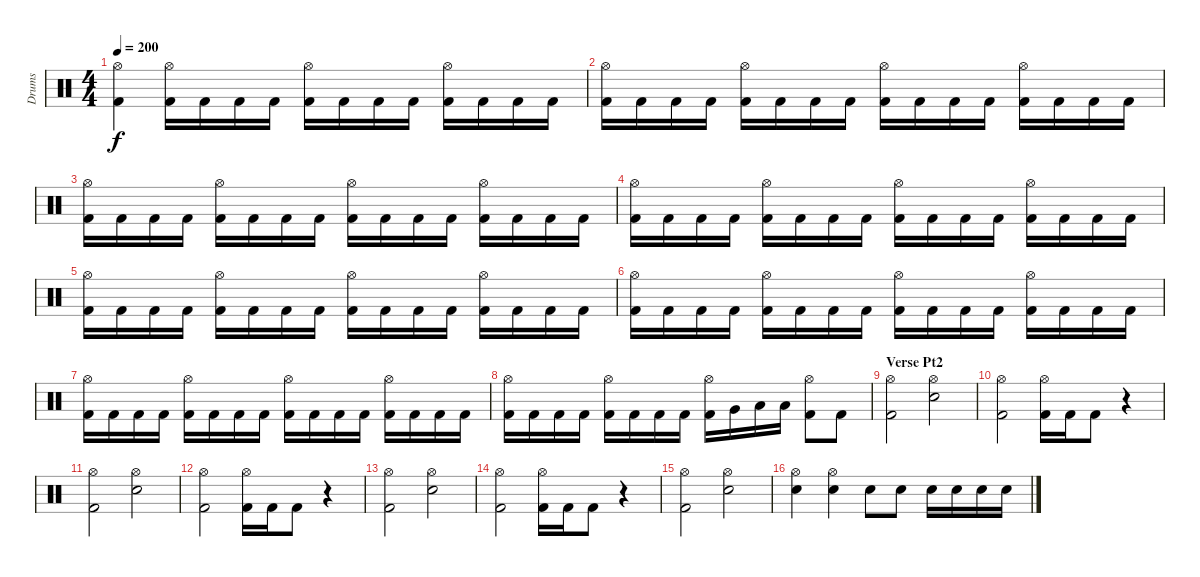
\track ("Drums" "Drums") {instrument percussion}
\staff {score}
\articulation defaults
\ts (4 4)
\tempo 200
\clef neutral
\ks c
("Hi-Hat (open)" "Kick (hit) 2").4{dy f} ("Hi-Hat (open)" "Kick (hit) 2").16 "Kick (hit) 2".16 "Kick (hit) 2".16 "Kick (hit) 2".16 ("Hi-Hat (open)" "Kick (hit) 2").16 "Kick (hit) 2".16 "Kick (hit) 2".16 "Kick (hit) 2".16 ("Hi-Hat (open)" "Kick (hit) 2").16 "Kick (hit) 2".16 "Kick (hit) 2".16 "Kick (hit) 2".16 |
("Hi-Hat (open)" "Kick (hit) 2").16 "Kick (hit) 2".16 "Kick (hit) 2".16 "Kick (hit) 2".16 ("Hi-Hat (open)" "Kick (hit) 2").16 "Kick (hit) 2".16 "Kick (hit) 2".16 "Kick (hit) 2".16 ("Hi-Hat (open)" "Kick (hit) 2").16 "Kick (hit) 2".16 "Kick (hit) 2".16 "Kick (hit) 2".16 ("Hi-Hat (open)" "Kick (hit) 2").16 "Kick (hit) 2".16 "Kick (hit) 2".16 "Kick (hit) 2".16 |
("Hi-Hat (open)" "Kick (hit) 2").16 "Kick (hit) 2".16 "Kick (hit) 2".16 "Kick (hit) 2".16 ("Hi-Hat (open)" "Kick (hit) 2").16 "Kick (hit) 2".16 "Kick (hit) 2".16 "Kick (hit) 2".16 ("Hi-Hat (open)" "Kick (hit) 2").16 "Kick (hit) 2".16 "Kick (hit) 2".16 "Kick (hit) 2".16 ("Hi-Hat (open)" "Kick (hit) 2").16 "Kick (hit) 2".16 "Kick (hit) 2".16 "Kick (hit) 2".16 |
("Hi-Hat (open)" "Kick (hit) 2").16 "Kick (hit) 2".16 "Kick (hit) 2".16 "Kick (hit) 2".16 ("Hi-Hat (open)" "Kick (hit) 2").16 "Kick (hit) 2".16 "Kick (hit) 2".16 "Kick (hit) 2".16 ("Hi-Hat (open)" "Kick (hit) 2").16 "Kick (hit) 2".16 "Kick (hit) 2".16 "Kick (hit) 2".16 ("Hi-Hat (open)" "Kick (hit) 2").16 "Kick (hit) 2".16 "Kick (hit) 2".16 "Kick (hit) 2".16 |
("Hi-Hat (open)" "Kick (hit) 2").16 "Kick (hit) 2".16 "Kick (hit) 2".16 "Kick (hit) 2".16 ("Hi-Hat (open)" "Kick (hit) 2").16 "Kick (hit) 2".16 "Kick (hit) 2".16 "Kick (hit) 2".16 ("Hi-Hat (open)" "Kick (hit) 2").16 "Kick (hit) 2".16 "Kick (hit) 2".16 "Kick (hit) 2".16 ("Hi-Hat (open)" "Kick (hit) 2").16 "Kick (hit) 2".16 "Kick (hit) 2".16 "Kick (hit) 2".16 |
("Hi-Hat (open)" "Kick (hit) 2").16 "Kick (hit) 2".16 "Kick (hit) 2".16 "Kick (hit) 2".16 ("Hi-Hat (open)" "Kick (hit) 2").16 "Kick (hit) 2".16 "Kick (hit) 2".16 "Kick (hit) 2".16 ("Hi-Hat (open)" "Kick (hit) 2").16 "Kick (hit) 2".16 "Kick (hit) 2".16 "Kick (hit) 2".16 ("Hi-Hat (open)" "Kick (hit) 2").16 "Kick (hit) 2".16 "Kick (hit) 2".16 "Kick (hit) 2".16 |
("Hi-Hat (open)" "Kick (hit) 2").16 "Kick (hit) 2".16 "Kick (hit) 2".16 "Kick (hit) 2".16 ("Hi-Hat (open)" "Kick (hit) 2").16 "Kick (hit) 2".16 "Kick (hit) 2".16 "Kick (hit) 2".16 ("Hi-Hat (open)" "Kick (hit) 2").16 "Kick (hit) 2".16 "Kick (hit) 2".16 "Kick (hit) 2".16 ("Hi-Hat (open)" "Kick (hit) 2").16 "Kick (hit) 2".16 "Kick (hit) 2".16 "Kick (hit) 2".16 |
("Hi-Hat (open)" "Kick (hit) 2").16 "Kick (hit) 2".16 "Kick (hit) 2".16 "Kick (hit) 2".16 ("Hi-Hat (open)" "Kick (hit) 2").16 "Kick (hit) 2".16 "Kick (hit) 2".16 "Kick (hit) 2".16 ("Hi-Hat (open)" "Kick (hit) 2").16 "Very Low Tom (hit)".16 "Low Floor Tom (hit)".16 "Low Floor Tom (hit)".16 ("Hi-Hat (open)" "Kick (hit) 2").8 "Kick (hit) 2".8 |
\section ("" "Verse Pt2")
("Hi-Hat (open)" "Kick (hit) 2").2 ("Hi-Hat (open)" "Electric Snare (hit)").2 |
("Hi-Hat (open)" "Kick (hit) 2").2 ("Hi-Hat (open)" "Kick (hit) 2").16 "Kick (hit) 2".16 "Kick (hit) 2".8 r.4 |
("Hi-Hat (open)" "Kick (hit) 2").2 ("Hi-Hat (open)" "Electric Snare (hit)").2 |
("Hi-Hat (open)" "Kick (hit) 2").2 ("Hi-Hat (open)" "Kick (hit) 2").16 "Kick (hit) 2".16 "Kick (hit) 2".8 r.4 |
("Hi-Hat (open)" "Kick (hit) 2").2 ("Hi-Hat (open)" "Electric Snare (hit)").2 |
("Hi-Hat (open)" "Kick (hit) 2").2 ("Hi-Hat (open)" "Kick (hit) 2").16 "Kick (hit) 2".16 "Kick (hit) 2".8 r.4 |
("Hi-Hat (open)" "Kick (hit) 2").2 ("Hi-Hat (open)" "Electric Snare (hit)").2 |
("Hi-Hat (open)" "Electric Snare (hit)").4 ("Hi-Hat (open)" "Electric Snare (hit)").4 "Electric Snare (hit)".8 "Electric Snare (hit)".8 "Electric Snare (hit)".16 "Electric Snare (hit)".16 "Electric Snare (hit)".16 "Electric Snare (hit)".16
